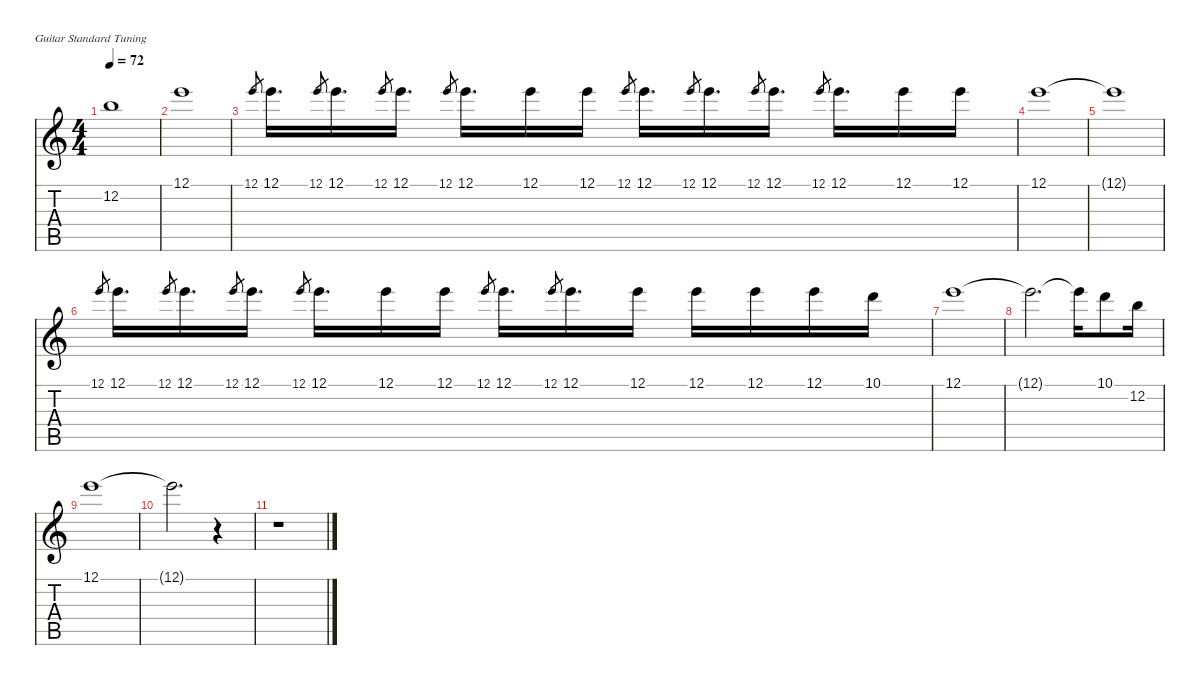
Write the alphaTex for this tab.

\defaultSystemsLayout 4
\hideDynamics
\bracketExtendMode nobrackets
\singleTrackTrackNamePolicy hidden
\multiTrackTrackNamePolicy hidden
\otherSystemsTrackNameOrientation horizontal
\track ("Guitar" "od.guit.") {instrument overdrivenguitar}
\staff {score tabs}
\tuning (E4 B3 G3 D3 A2 E2)
\ts (4 4)
\tempo 72
\clef g2
\ks c
12.2.1{dy f beam Down} |
12.1.1{beam Down} |
12.1.8{gr dy mf beam Up} 12.1.16{d dy f beam Down} 12.1.8{gr dy mp beam Up} 12.1.16{d dy mf beam Down} 12.1.8{gr beam Up} 12.1.16{d dy f beam Down} 12.1.8{gr dy mp beam Up} 12.1.16{d dy mf beam Down} 12.1.16{dy f beam Down} 12.1.16{dy mf beam Down} 12.1.8{gr beam Up} 12.1.16{d dy f beam Down} 12.1.8{gr dy mf beam Up} 12.1.16{d dy f beam Down} 12.1.8{gr dy mf beam Up} 12.1.16{d dy f beam Down} 12.1.8{gr dy mp beam Up} 12.1.16{d dy mf beam Down} 12.1.16{dy f beam Down} 12.1.16{dy mf beam Down} |
12.1.1{dy f beam Down} |
12.1{t}.1{beam Down} |
12.1.8{gr dy mp beam Up} 12.1.16{d dy mf beam Down} 12.1.8{gr beam Up} 12.1.16{d dy f beam Down} 12.1.8{gr dy mf beam Up} 12.1.16{d dy f beam Down} 12.1.8{gr dy mp beam Up} 12.1.16{d dy mf beam Down} 12.1.16{dy f beam Down} 12.1.16{dy mf beam Down} 12.1.8{gr beam Up} 12.1.16{d dy f beam Down} 12.1.8{gr dy mf beam Up} 12.1.16{d dy f beam Down} 12.1.16{dy mf beam Down} 12.1.16{beam Down} 12.1.16{beam Down} 12.1.16{dy f beam Down} 10.1.16{dy ff beam Down} |
12.1.1{beam Down} |
12.1{t}.2{d dy f beam Down} 12.1{t}.16{beam Down} 10.1.8{beam Down} 12.2.16{dy mf beam Down} |
12.1.1{dy f beam Down} |
12.1{t}.2{d beam Down} r.4{beam Down} |
r.1{beam Down}
